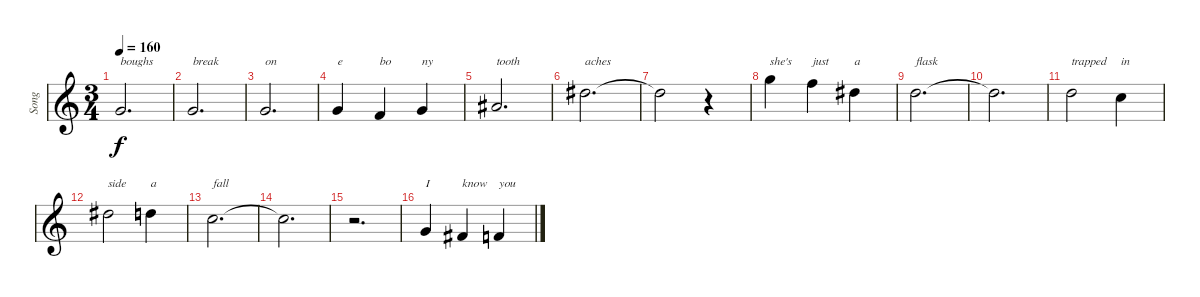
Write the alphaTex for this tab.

\track ("Song" "Song") {instrument altosax}
\staff {score}
\tuning (E4 B3 G3 D3 A2 E2) {hide}
\ts (3 4)
\tempo 160
\clef g2
\ks c
3.1.2{d txt "boughs" dy f} |
3.1.2{d txt "break"} |
3.1.2{d txt "on"} |
3.1.4{txt "e"} 1.1.4{txt "bo"} 3.1.4{txt "ny"} |
6.1.2{d txt "tooth"} |
11.1.2{d txt "aches"} |
11.1{t}.2 r.4 |
15.1.4{txt "she's"} 13.1.4{txt "just"} 11.1.4{txt "a"} |
10.1.2{d txt "flask"} |
10.1{t}.2{d} |
10.1.2{txt "trapped"} 8.1.4{txt "in"} |
16.2.2{txt "side"} 10.1.4{txt "a"} |
8.1.2{d txt "fall"} |
8.1{t}.2{d} |
r.2{d} |
3.1.4{txt "I"} 2.1.4{txt "know"} 1.1.4{txt "you"}
